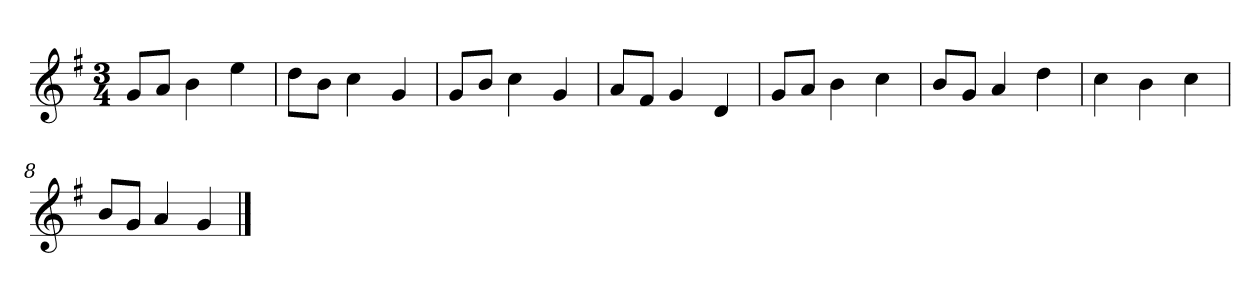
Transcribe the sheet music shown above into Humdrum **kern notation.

**kern
*part1
*staff1
*clefG2
*k[f#]
*G:
*M3/4
=
8g/L
8a/J
4b
4ee
=2
8dd\L
8b\J
4cc
4g
=3
8g/L
8b/J
4cc
4g
=4
8a/L
8f#/J
4g
4d
=5y
8g/L
8a/J
4b
4cc
=6
8b/L
8g/J
4a
4dd
=7
4cc
4b
4cc
=8
8b/L
8g/J
4a
4g
==
*-
